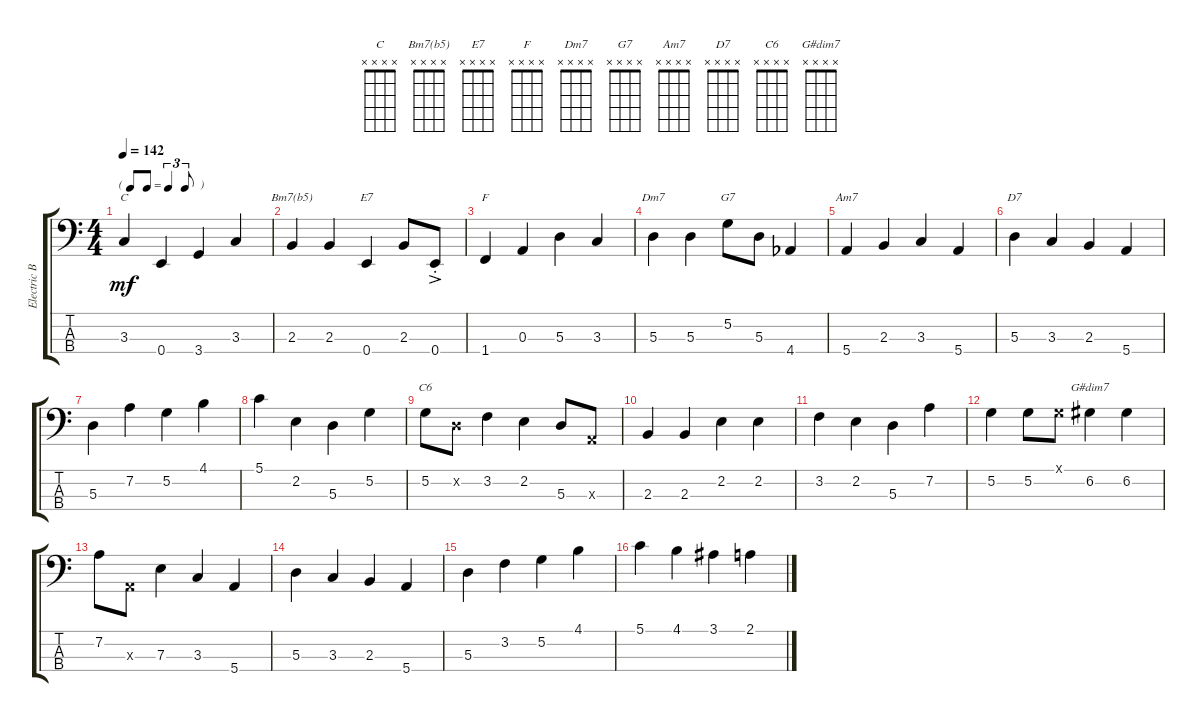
\track ("Electric Bass" "Electric B") {instrument electricbassfinger}
\staff {score tabs}
\tuning (G2 D2 A1 E1) {hide}
\chord ("C" x x x x)
\chord ("Bm7(b5)" x x x x)
\chord ("E7" x x x x)
\chord ("F" x x x x)
\chord ("Dm7" x x x x)
\chord ("G7" x x x x)
\chord ("Am7" x x x x)
\chord ("D7" x x x x)
\chord ("C6" x x x x)
\chord ("G#dim7" x x x x)
\ts (4 4)
\tf triplet8th
\tempo 142
\clef f4
\ks c
3.3.4{ch "C" dy mf instrument electricbassfinger} 0.4.4 3.4.4 3.3.4 |
2.3.4{ch "Bm7(b5)"} 2.3.4 0.4.4{ch "E7"} 2.3.8 0.4{ac st}.8 |
1.4.4{ch "F"} 0.3.4 5.3.4 3.3.4 |
5.3.4{ch "Dm7"} 5.3.4 5.2.8{ch "G7"} 5.3.8 4.4{acc b}.4 |
5.4.4{ch "Am7"} 2.3.4 3.3.4 5.4.4 |
5.3.4{ch "D7"} 3.3.4 2.3.4 5.4.4 |
5.3.4 7.2.4 5.2.4 4.1.4 |
5.1.4 2.2.4 5.3.4 5.2.4 |
5.2.8{ch "C6"} 0.2{x}.8 3.2.4 2.2.4 5.3.8 0.3{x}.8 |
2.3.4 2.3.4 2.2.4 2.2.4 |
3.2.4 2.2.4 5.3.4 7.2.4 |
5.2.4 5.2.8 0.1{x}.8 6.2.4{ch "G#dim7"} 6.2.4 |
7.2.8 0.3{x}.8 7.3.4 3.3.4 5.4.4 |
5.3.4 3.3.4 2.3.4 5.4.4 |
5.3.4 3.2.4 5.2.4 4.1.4 |
5.1.4 4.1.4 3.1.4 2.1.4
